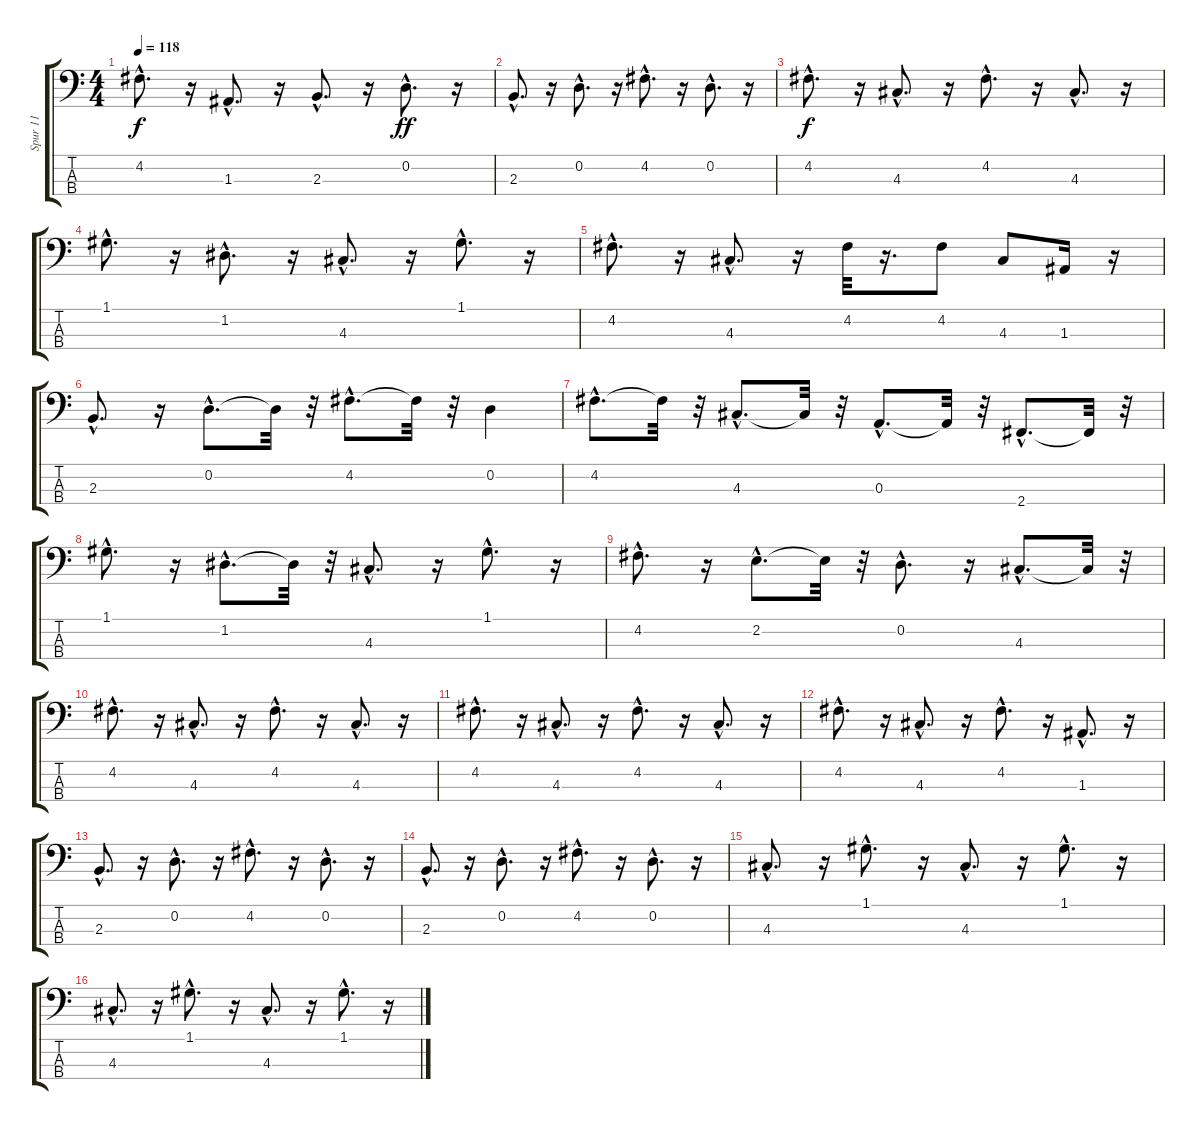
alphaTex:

\track ("Spur 11" "Spur 11") {instrument electricbassfinger}
\staff {score tabs}
\tuning (G2 D2 A1 E1) {hide}
\ts (4 4)
\tempo 118
\clef f4
\ks c
4.2{hac}.8{d dy f} r.16 1.3{hac}.8{d} r.16 2.3{hac}.8{d} r.16 0.2{hac}.8{d dy ff} r.16 |
2.3{hac}.8{d} r.16 0.2{hac}.8{d} r.16 4.2{hac}.8{d} r.16 0.2{hac}.8{d} r.16 |
4.2{hac}.8{d dy f} r.16 4.3{hac}.8{d} r.16 4.2{hac}.8{d} r.16 4.3{hac}.8{d} r.16 |
1.1{hac}.8{d} r.16 1.2{hac}.8{d} r.16 4.3{hac}.8{d} r.16 1.1{hac}.8{d} r.16 |
4.2{hac}.8{d} r.16 4.3{hac}.8{d} r.16 4.2.32 r.16{d} 4.2.8 4.3.8 1.3.16 r.16 |
2.3{hac}.8{d} r.16 0.2{hac}.8{d} 0.2{t}.32 r.32 4.2{hac}.8{d} 4.2{t}.32 r.32 0.2.4 |
4.2{hac}.8{d} 4.2{t}.32 r.32 4.3{hac}.8{d} 4.3{t}.32 r.32 0.3{hac}.8{d} 0.3{t}.32 r.32 2.4{hac}.8{d} 2.4{t}.32 r.32 |
1.1{hac}.8{d} r.16 1.2{hac}.8{d} 1.2{t}.32 r.32 4.3{hac}.8{d} r.16 1.1{hac}.8{d} r.16 |
4.2{hac}.8{d} r.16 2.2{hac}.8{d} 2.2{t}.32 r.32 0.2{hac}.8{d} r.16 4.3{hac}.8{d} 4.3{t}.32 r.32 |
4.2{hac}.8{d} r.16 4.3{hac}.8{d} r.16 4.2{hac}.8{d} r.16 4.3{hac}.8{d} r.16 |
4.2{hac}.8{d} r.16 4.3{hac}.8{d} r.16 4.2{hac}.8{d} r.16 4.3{hac}.8{d} r.16 |
4.2{hac}.8{d} r.16 4.3{hac}.8{d} r.16 4.2{hac}.8{d} r.16 1.3{hac}.8{d} r.16 |
2.3{hac}.8{d} r.16 0.2{hac}.8{d} r.16 4.2{hac}.8{d} r.16 0.2{hac}.8{d} r.16 |
2.3{hac}.8{d} r.16 0.2{hac}.8{d} r.16 4.2{hac}.8{d} r.16 0.2{hac}.8{d} r.16 |
4.3{hac}.8{d} r.16 1.1{hac}.8{d} r.16 4.3{hac}.8{d} r.16 1.1{hac}.8{d} r.16 |
4.3{hac}.8{d} r.16 1.1{hac}.8{d} r.16 4.3{hac}.8{d} r.16 1.1{hac}.8{d} r.16
